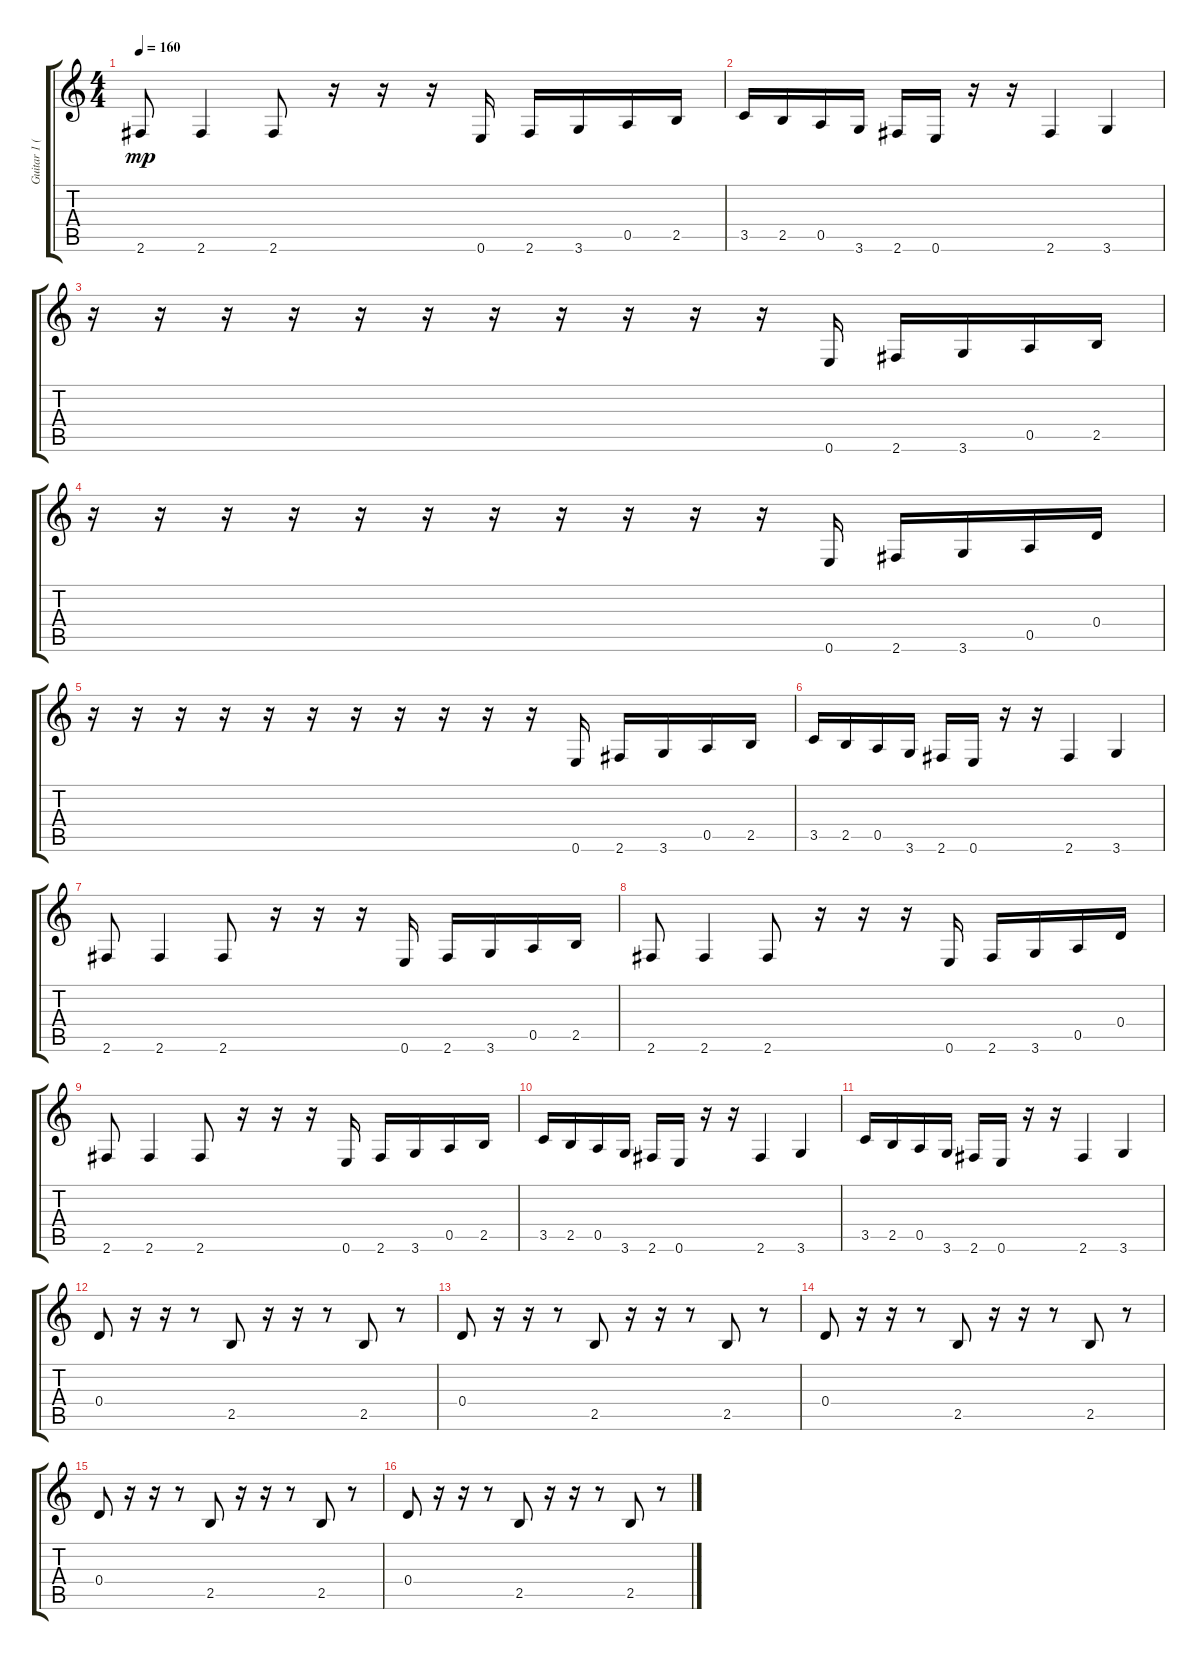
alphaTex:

\track ("Guitar 1 (Rhythm)           " "Guitar 1 (") {instrument overdrivenguitar}
\staff {score tabs}
\tuning (E4 B3 G3 D3 A2 E2) {hide}
\ts (4 4)
\tempo 160
\clef g2
\ks c
2.6.8{dy mp} 2.6.4 2.6.8 r.16 r.16 r.16 0.6.16 2.6.16 3.6.16 0.5.16 2.5.16 |
3.5.16 2.5.16 0.5.16 3.6.16 2.6.16 0.6.16 r.16 r.16 2.6.4 3.6.4 |
r.16 r.16 r.16 r.16 r.16 r.16 r.16 r.16 r.16 r.16 r.16 0.6.16 2.6.16 3.6.16 0.5.16 2.5.16 |
r.16 r.16 r.16 r.16 r.16 r.16 r.16 r.16 r.16 r.16 r.16 0.6.16 2.6.16 3.6.16 0.5.16 0.4.16 |
r.16 r.16 r.16 r.16 r.16 r.16 r.16 r.16 r.16 r.16 r.16 0.6.16 2.6.16 3.6.16 0.5.16 2.5.16 |
3.5.16 2.5.16 0.5.16 3.6.16 2.6.16 0.6.16 r.16 r.16 2.6.4 3.6.4 |
2.6.8 2.6.4 2.6.8 r.16 r.16 r.16 0.6.16 2.6.16 3.6.16 0.5.16 2.5.16 |
2.6.8 2.6.4 2.6.8 r.16 r.16 r.16 0.6.16 2.6.16 3.6.16 0.5.16 0.4.16 |
2.6.8 2.6.4 2.6.8 r.16 r.16 r.16 0.6.16 2.6.16 3.6.16 0.5.16 2.5.16 |
3.5.16 2.5.16 0.5.16 3.6.16 2.6.16 0.6.16 r.16 r.16 2.6.4 3.6.4 |
3.5.16 2.5.16 0.5.16 3.6.16 2.6.16 0.6.16 r.16 r.16 2.6.4 3.6.4 |
0.4.8 r.16 r.16 r.8 2.5.8 r.16 r.16 r.8 2.5.8 r.8 |
0.4.8 r.16 r.16 r.8 2.5.8 r.16 r.16 r.8 2.5.8 r.8 |
0.4.8 r.16 r.16 r.8 2.5.8 r.16 r.16 r.8 2.5.8 r.8 |
0.4.8 r.16 r.16 r.8 2.5.8 r.16 r.16 r.8 2.5.8 r.8 |
0.4.8 r.16 r.16 r.8 2.5.8 r.16 r.16 r.8 2.5.8 r.8
